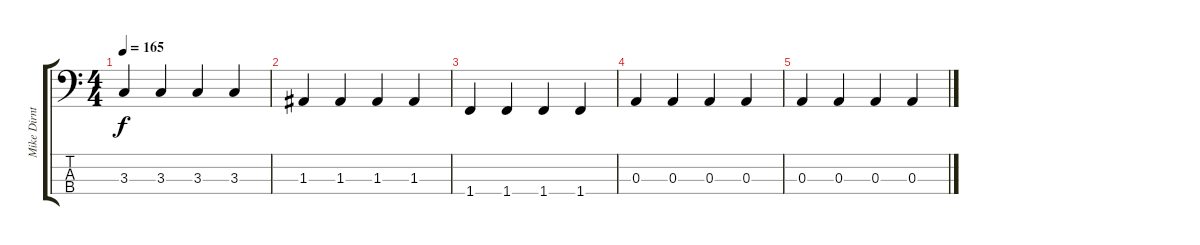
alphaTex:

\track ("Mike Dirnt - Bass" "Mike Dirnt") {instrument electricbassfinger}
\staff {score tabs}
\tuning (G2 D2 A1 E1) {hide}
\ts (4 4)
\tempo 165
\clef f4
\ks c
3.3.4{dy f} 3.3.4 3.3.4 3.3.4 |
1.3.4 1.3.4 1.3.4 1.3.4 |
1.4.4 1.4.4 1.4.4 1.4.4 |
0.3.4 0.3.4 0.3.4 0.3.4 |
0.3.4 0.3.4 0.3.4 0.3.4
